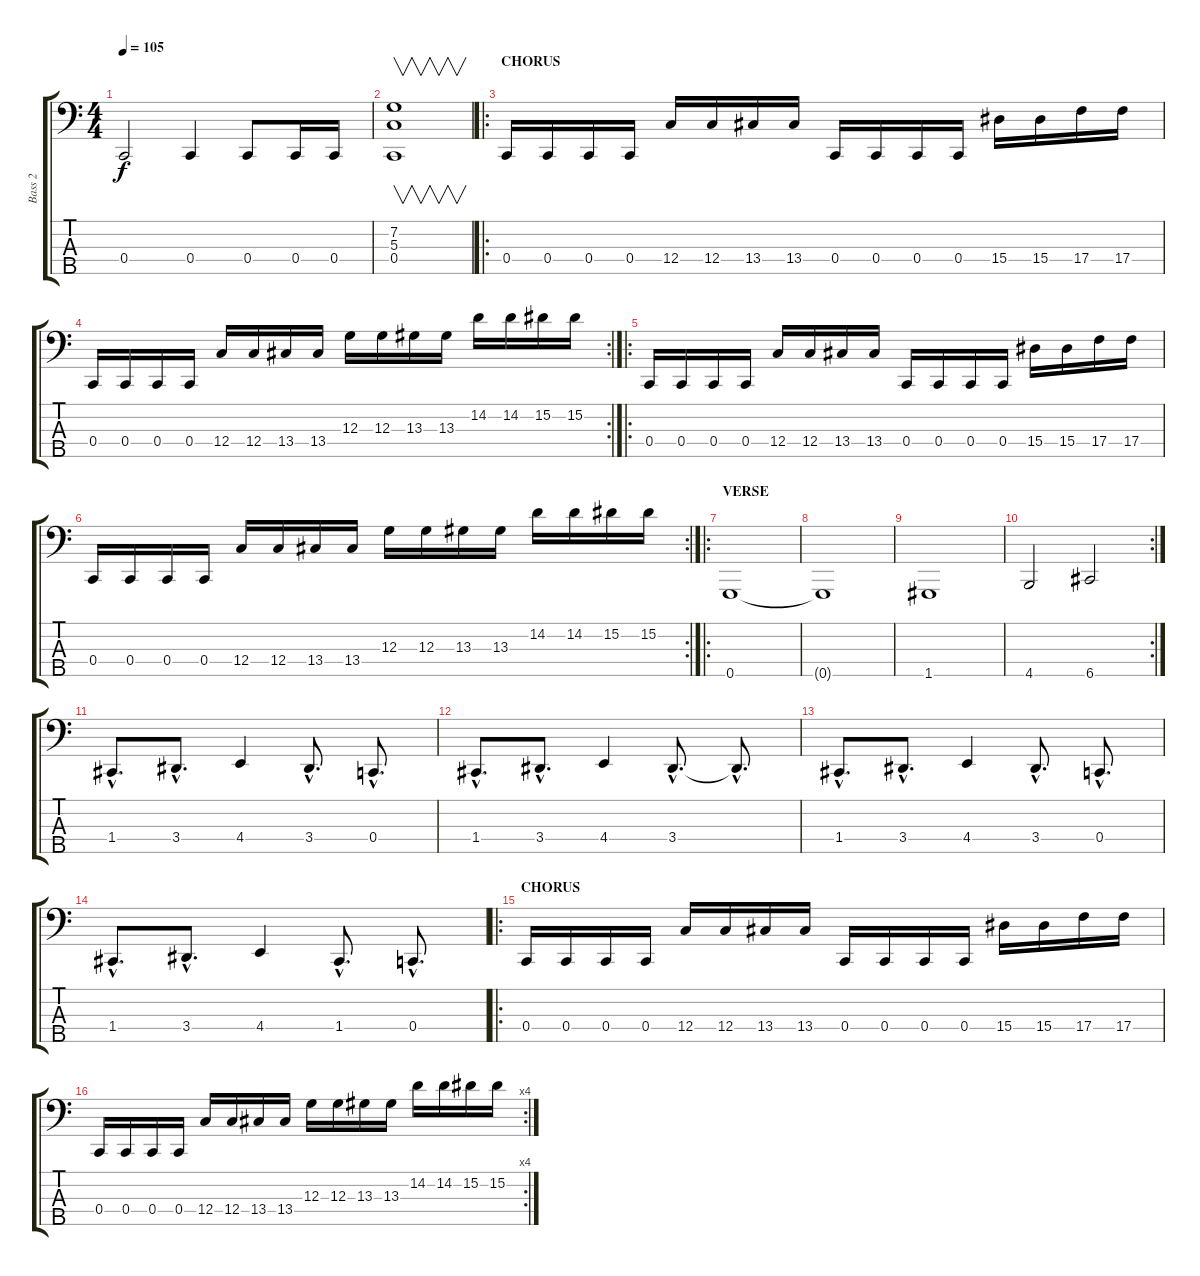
\track ("Bass 2" "Bass 2") {instrument electricbasspick}
\staff {score tabs}
\tuning (F2 C2 G1 C1 G0) {hide}
\ts (4 4)
\tempo 105
\clef f4
\ks c
0.4.2{dy f} 0.4.4 0.4.8 0.4.16 0.4.16 |
(7.2 5.3 0.4).1{v} |
\ro
\section ("" "CHORUS")
0.4.16 0.4.16 0.4.16 0.4.16 12.4.16 12.4.16 13.4.16 13.4.16 0.4.16 0.4.16 0.4.16 0.4.16 15.4.16 15.4.16 17.4.16 17.4.16 |
\rc 2
0.4.16 0.4.16 0.4.16 0.4.16 12.4.16 12.4.16 13.4.16 13.4.16 12.3.16 12.3.16 13.3.16 13.3.16 14.2.16 14.2.16 15.2.16 15.2.16 |
\ro
0.4.16 0.4.16 0.4.16 0.4.16 12.4.16 12.4.16 13.4.16 13.4.16 0.4.16 0.4.16 0.4.16 0.4.16 15.4.16 15.4.16 17.4.16 17.4.16 |
\rc 2
0.4.16 0.4.16 0.4.16 0.4.16 12.4.16 12.4.16 13.4.16 13.4.16 12.3.16 12.3.16 13.3.16 13.3.16 14.2.16 14.2.16 15.2.16 15.2.16 |
\ro
\section ("" "VERSE")
0.5.1{instrument slapbass1} |
0.5{t}.1 |
1.5.1 |
\rc 2
4.5.2 6.5.2 |
1.4{hac}.8{d instrument electricbasspick} 3.4{hac}.8{d} 4.4.4 3.4{hac}.8{d} 0.4{hac}.8{d} |
1.4{hac}.8{d instrument electricbasspick} 3.4{hac}.8{d} 4.4.4 3.4{hac}.8{d} 3.4{hac t}.8{d} |
1.4{hac}.8{d instrument electricbasspick} 3.4{hac}.8{d} 4.4.4 3.4{hac}.8{d} 0.4{hac}.8{d} |
1.4{hac}.8{d} 3.4{hac}.8{d} 4.4.4 1.4{hac}.8{d} 0.4{hac}.8{d} |
\ro
\section ("" "CHORUS")
0.4.16 0.4.16 0.4.16 0.4.16 12.4.16 12.4.16 13.4.16 13.4.16 0.4.16 0.4.16 0.4.16 0.4.16 15.4.16 15.4.16 17.4.16 17.4.16 |
\rc 4
0.4.16 0.4.16 0.4.16 0.4.16 12.4.16 12.4.16 13.4.16 13.4.16 12.3.16 12.3.16 13.3.16 13.3.16 14.2.16 14.2.16 15.2.16 15.2.16
